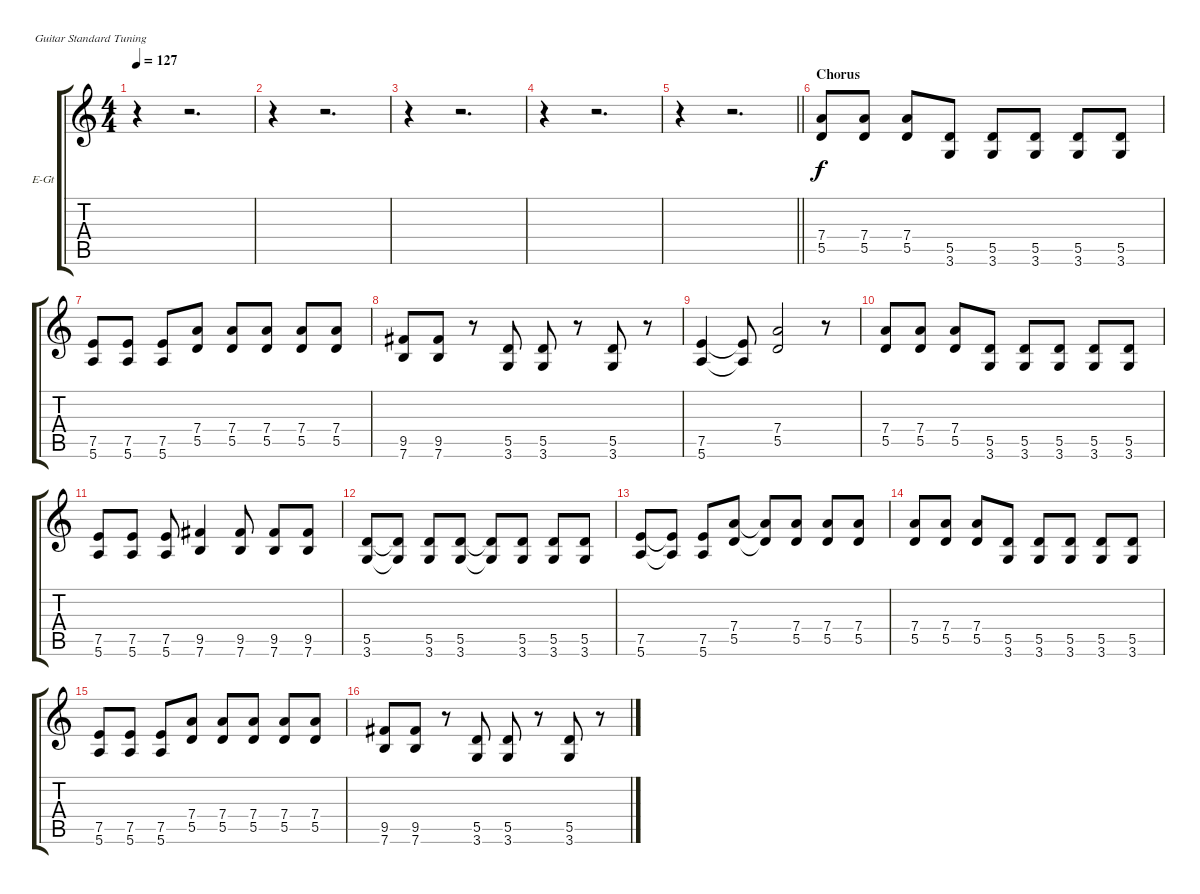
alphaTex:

\bracketExtendMode groupsimilarinstruments
\firstSystemTrackNameOrientation horizontal
\otherSystemsTrackNameOrientation horizontal
\track ("Track 4" "E-Gt") {instrument distortionguitar}
\staff {score tabs}
\tuning (E4 B3 G3 D3 A2 E2)
\ts (4 4)
\tempo 127
\clef g2
\ks c
r.4{dy f} r.2{d} |
r.4 r.2{d} |
r.4 r.2{d} |
r.4 r.2{d} |
\barLineRight lightlight
r.4 r.2{d} |
\section ("" "Chorus")
(7.4 5.5).8 (7.4 5.5).8 (7.4 5.5).8 (5.5 3.6).8 (5.5 3.6).8 (5.5 3.6).8 (5.5 3.6).8 (5.5 3.6).8 |
(7.5 5.6).8 (7.5 5.6).8 (7.5 5.6).8 (7.4 5.5).8 (7.4 5.5).8 (7.4 5.5).8 (7.4 5.5).8 (7.4 5.5).8 |
(9.5 7.6).8 (9.5 7.6).8 r.8 (5.5 3.6).8 (5.5 3.6).8 r.8 (5.5 3.6).8 r.8 |
(7.5 5.6).4 (7.5{t} 5.6{t}).8 (7.4 5.5).2 r.8 |
(7.4 5.5).8 (7.4 5.5).8 (7.4 5.5).8 (5.5 3.6).8 (5.5 3.6).8 (5.5 3.6).8 (5.5 3.6).8 (5.5 3.6).8 |
(7.5 5.6).8 (7.5 5.6).8 (7.5 5.6).8 (9.5 7.6).4 (9.5 7.6).8 (9.5 7.6).8 (9.5 7.6).8 |
(5.5 3.6).8 (5.5{t} 3.6{t}).8 (5.5 3.6).8 (5.5 3.6).8 (5.5{t} 3.6{t}).8 (5.5 3.6).8 (5.5 3.6).8 (5.5 3.6).8 |
(7.5 5.6).8 (7.5{t} 5.6{t}).8 (7.5 5.6).8 (7.4 5.5).8 (7.4{t} 5.5{t}).8 (7.4 5.5).8 (7.4 5.5).8 (7.4 5.5).8 |
(7.4 5.5).8 (7.4 5.5).8 (7.4 5.5).8 (5.5 3.6).8 (5.5 3.6).8 (5.5 3.6).8 (5.5 3.6).8 (5.5 3.6).8 |
(7.5 5.6).8 (7.5 5.6).8 (7.5 5.6).8 (7.4 5.5).8 (7.4 5.5).8 (7.4 5.5).8 (7.4 5.5).8 (7.4 5.5).8 |
(9.5 7.6).8 (9.5 7.6).8 r.8 (5.5 3.6).8 (5.5 3.6).8 r.8 (5.5 3.6).8 r.8
